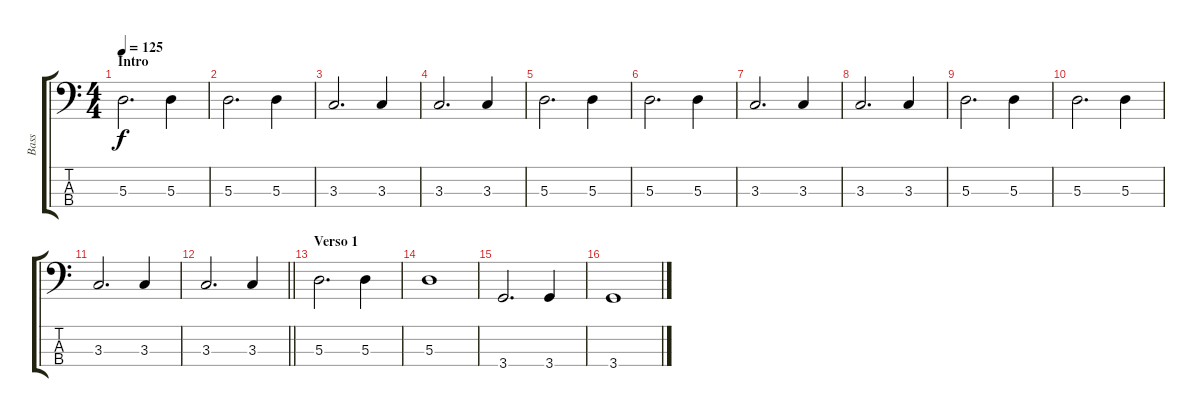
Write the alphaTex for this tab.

\track ("Bass" "Bass") {instrument acousticguitarnylon}
\staff {score tabs}
\tuning (G2 D2 A1 E1) {hide}
\ts (4 4)
\section ("" "Intro")
\tempo 125
\clef f4
\ks c
5.3.2{d dy f instrument acousticguitarnylon} 5.3.4 |
5.3.2{d} 5.3.4 |
3.3.2{d} 3.3.4 |
3.3.2{d} 3.3.4 |
5.3.2{d} 5.3.4 |
5.3.2{d} 5.3.4 |
3.3.2{d} 3.3.4 |
3.3.2{d} 3.3.4 |
5.3.2{d} 5.3.4 |
5.3.2{d} 5.3.4 |
3.3.2{d} 3.3.4 |
\barLineRight lightlight
3.3.2{d} 3.3.4 |
\section ("" "Verso 1")
5.3.2{d} 5.3.4 |
5.3.1 |
3.4.2{d} 3.4.4 |
3.4.1
